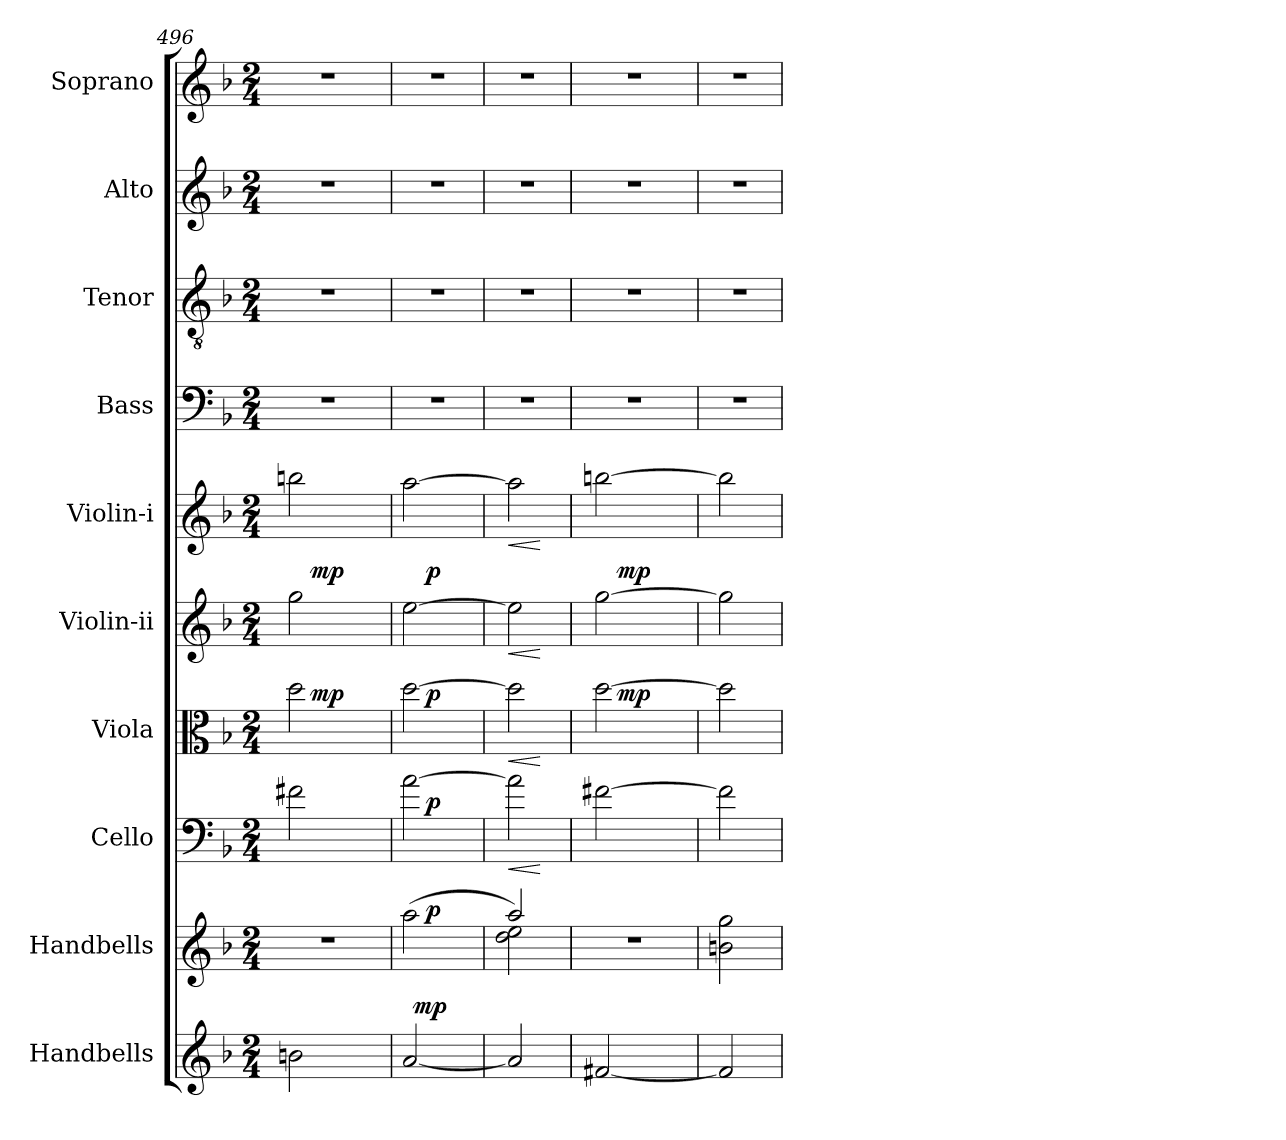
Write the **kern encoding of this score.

**kern	**dynam	**kern	**dynam	**kern	**dynam	**kern	**dynam	**kern	**dynam	**kern	**dynam	**kern	**kern	**kern	**kern
*part10	*part10	*part9	*part9	*part8	*part8	*part7	*part7	*part6	*part6	*part5	*part5	*part4	*part3	*part2	*part1
*staff10	*staff10	*staff9	*staff9	*staff8	*staff8	*staff7	*staff7	*staff6	*staff6	*staff5	*staff5	*staff4	*staff3	*staff2	*staff1
*I"Handbells	*	*I"Handbells	*	*I"Cello	*	*I"Viola	*	*I"Violin-ii	*	*I"Violin-i	*	*I"Bass	*I"Tenor	*I"Alto	*I"Soprano
*	*	*	*	*	*	*I'Vla.	*	*I'Vln.-ii	*	*I'Vln.-i	*	*I'B	*I'T	*I'A	*I'S
*clefG2	*	*clefG2	*	*clefF4	*	*clefC3	*	*clefG2	*	*clefG2	*	*clefF4	*clefGv2	*clefG2	*clefG2
*k[b-]	*	*k[b-]	*	*k[b-]	*	*k[b-]	*	*k[b-]	*	*k[b-]	*	*k[b-]	*k[b-]	*k[b-]	*k[b-]
*F:	*	*F:	*	*F:	*	*F:	*	*F:	*	*F:	*	*F:	*F:	*F:	*F:
*M2/4	*	*M2/4	*	*M2/4	*	*M2/4	*	*M2/4	*	*M2/4	*	*M2/4	*M2/4	*M2/4	*M2/4
=496	=496	=496	=496	=496	=496	=496	=496	=496	=496	=496	=496	=496	=496	=496	=496
!	!	!LO:N:vis=1	!	!	!	!	!	!	!	!	!	!LO:N:vis=1	!LO:N:vis=1	!LO:N:vis=1	!LO:N:vis=1
*	*	*	*	*^	*	*^	*	*^	*	*	*	*	*	*	*
2bn\	.	2r	.	2f#X\	16.ryy	.	2dd\	16.ryy	.	2gg\	16.ryy	.	2bbn\	.	2r	2r	2r	2r
!	!	!	!	!	!	!LO:DY:a	!	!	!	!	!	!	!	!	!	!	!	!
!	!	!	!	!	!	!LO:DY:n=1:b	!	!	!LO:DY:a	!	!	!LO:DY:a	!	!	!	!	!	!
.	.	.	.	.	4ryy	mp mp	.	4ryy	mp	.	4ryy	mp	.	.	.	.	.	.
.	.	.	.	.	8ryy	.	.	8ryy	.	.	8ryy	.	.	.	.	.	.	.
.	.	.	.	.	32ryy	.	.	32ryy	.	.	32ryy	.	.	.	.	.	.	.
=497	=497	=497	=497	=497	=497	=497	=497	=497	=497	=497	=497	=497	=497	=497	=497	=497	=497	=497
!	!	!	!	!	!	!	!	!	!	!	!	!	!	!	!LO:N:vis=1	!LO:N:vis=1	!LO:N:vis=1	!LO:N:vis=1
*^	*	*^	*	*	*	*	*	*	*	*	*	*	*	*	*	*	*	*
[<2a/	32ryy	.	(>2aa\	16ryy	.	[>2a\	16ryy	.	[>2dd\	16ryy	.	[>2ee\	16ryy	.	[>2aa\	.	2r	2r	2r	2r
!	!	!LO:DY:a	!	!	!	!	!	!	!	!	!	!	!	!	!	!	!	!	!	!
.	4...ryy	mp	.	.	.	.	.	.	.	.	.	.	.	.	.	.	.	.	.	.
!	!	!	!	!	!LO:DY:a	!	!	!LO:DY:a	!	!	!LO:DY:a	!	!	!LO:DY:a	!	!	!	!	!	!
.	.	.	.	4..ryy	p	.	4..ryy	p	.	4..ryy	p	.	4..ryy	p	.	.	.	.	.	.
=498	=498	=498	=498	=498	=498	=498	=498	=498	=498	=498	=498	=498	=498	=498	=498	=498	=498	=498	=498	=498
!	!	!	!	!	!	!	!	!LO:HP:b	!	!	!LO:HP:b	!	!	!LO:HP:b	!	!LO:HP:b	!LO:N:vis=1	!LO:N:vis=1	!LO:N:vis=1	!LO:N:vis=1
*	*	*	*	*	*	*v	*v	*	*	*	*	*v	*v	*	*	*	*	*	*	*
*v	*v	*	*	*	*	*	*	*v	*v	*	*	*	*	*	*	*	*	*
2a/]	.	2aa/	2dd\ 2ee\)	.	2a\]	<	2dd\]	<	2ee\]	<	2aa\]	<	2r	2r	2r	2r
*	*	*v	*v	*	*	*	*	*	*	*	*	*	*	*	*	*
.	.	.	.	.	[	.	[	.	[	.	[	.	.	.	.
=499	=499	=499	=499	=499	=499	=499	=499	=499	=499	=499	=499	=499	=499	=499	=499
!	!	!LO:N:vis=1	!	!	!	!	!	!	!	!	!	!LO:N:vis=1	!LO:N:vis=1	!LO:N:vis=1	!LO:N:vis=1
*	*	*	*	*^	*	*^	*	*^	*	*	*	*	*	*	*
[<2f#X/	.	2r	.	[>2f#X\	16.ryy	.	[>2dd\	16.ryy	.	[>2gg\	16.ryy	.	[>2bbn\	.	2r	2r	2r	2r
!	!	!	!	!	!	!LO:DY:a	!	!	!	!	!	!	!	!	!	!	!	!
!	!	!	!	!	!	!LO:DY:n=1:b	!	!	!LO:DY:a	!	!	!LO:DY:a	!	!	!	!	!	!
.	.	.	.	.	4ryy	mp mp	.	4ryy	mp	.	4ryy	mp	.	.	.	.	.	.
.	.	.	.	.	8ryy	.	.	8ryy	.	.	8ryy	.	.	.	.	.	.	.
.	.	.	.	.	32ryy	.	.	32ryy	.	.	32ryy	.	.	.	.	.	.	.
=500	=500	=500	=500	=500	=500	=500	=500	=500	=500	=500	=500	=500	=500	=500	=500	=500	=500	=500
!	!	!	!	!	!	!	!	!	!	!	!	!	!	!	!LO:N:vis=1	!LO:N:vis=1	!LO:N:vis=1	!LO:N:vis=1
*	*	*	*	*v	*v	*	*	*	*	*v	*v	*	*	*	*	*	*	*
*	*	*	*	*	*	*v	*v	*	*	*	*	*	*	*	*	*
2f#/]	.	2bn\ 2gg\	.	2f#\]	.	2dd\]	.	2gg\]	.	2bb\]	.	2r	2r	2r	2r
=	=	=	=	=	=	=	=	=	=	=	=	=	=	=	=
*-	*-	*-	*-	*-	*-	*-	*-	*-	*-	*-	*-	*-	*-	*-	*-
